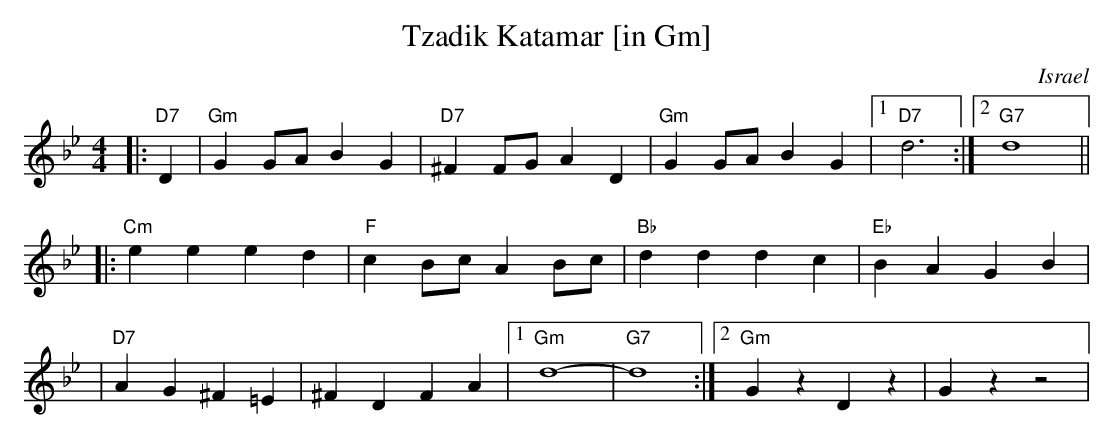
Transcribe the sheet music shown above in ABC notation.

X:1
T: Tzadik Katamar [in Gm]
O: Israel
M: 4/4
L: 1/8
K: Gm
|:"D7"D2 \
| "Gm"G2 GA B2 G2 | "D7"^F2 FG A2 D2 | "Gm"G2 GA B2 G2 |1 "D7"d6 :|2 "G7"d8 ||
|: "Cm"e2 e2 e2 d2 | "F"c2 Bc A2 Bc | "Bb"d2 d2 d2 c2 | "Eb"B2 A2 G2 B2 |
| "D7"A2 G2 ^F2 =E2 | ^F2 D2 F2 A2 |1 "Gm"d8- | "G7"d8 :|2 "Gm"G2z2 D2z2 | G2z2 z4 |
